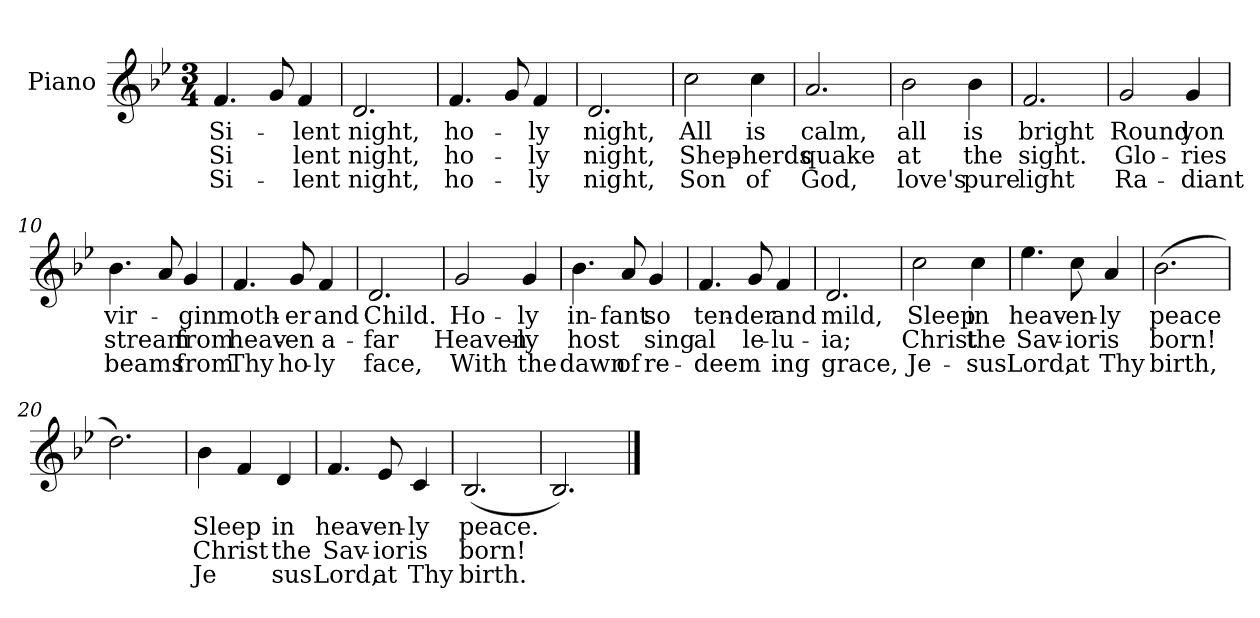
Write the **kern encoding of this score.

**kern	**text	**text	**text
*part1	*part1	*part1	*part1
*staff1	*staff1	*staff1	*staff1
*I"Piano	*	*	*
*I'Pno	*	*	*
*clefG2	*	*	*
*k[b-e-]	*	*	*
*B-:	*	*	*
*M3/4	*	*	*
=1	=1	=1	=1
4.f/	Si-	Si	Si-
8g/	.	.	.
4f/	-lent	lent	-lent
=2	=2	=2	=2
2.d/	night,	night,	night,
=3	=3	=3	=3
4.f/	ho-	ho-	ho-
8g/	.	.	.
4f/	-ly	-ly	-ly
=4	=4	=4	=4
2.d/	night,	night,	night,
=5	=5	=5	=5
2cc\	All	Shep-	Son
4cc\	is	-herds	of
=6	=6	=6	=6
2.a/	calm,	quake	God,
=7	=7	=7	=7
2b-\	all	at	love's
4b-\	is	the	pure
=8	=8	=8	=8
2.f/	bright	sight.	light
!!LO:LB:g=z
=9	=9	=9	=9
2g/	Round	Glo-	Ra-
4g/	yon	-ries	-diant
=10	=10	=10	=10
4.b-\	vir-	stream	beams
8a/	.	.	.
4g/	-gin	from	from
=11	=11	=11	=11
4.f/	moth-	heav-	Thy
8g/	-er	-en	ho-
4f/	and	a-	-ly
=12	=12	=12	=12
2.d/	Child.	-far	face,
=13	=13	=13	=13
2g/	Ho-	Heaven-	With
4g/	-ly	-ly	the
=14	=14	=14	=14
4.b-\	in-	host	dawn
8a/	-fant	.	of
4g/	so	sing	re-
!!LO:LB:g=z
=15	=15	=15	=15
4.f/	ten-	al	-deem
8g/	-der	le-	.
4f/	and	-lu-	ing
=16	=16	=16	=16
2.d/	mild,	-ia;	grace,
=17	=17	=17	=17
2cc\	Sleep	Christ	Je-
4cc\	in	the	-sus
=18	=18	=18	=18
4.ee-\	heav-	Sav-	Lord,
8cc\	-en-	-ior	at
4a/	-ly	is	Thy
=19	=19	=19	=19
(2.b-\	peace	born!	birth,
=20	=20	=20	=20
2.dd\)	.	.	.
=21	=21	=21	=21
4b-\	Sleep	Christ	Je
4f/	.	.	.
4d/	in	the	sus
!!LO:LB:g=z
=22	=22	=22	=22
4.f/	heav-	Sav-	Lord,
8e-/	-en-	-ior	at
4c/	-ly	is	Thy
=23	=23	=23	=23
(2.B-/	peace.	born!	birth.
=24	=24	=24	=24
2.B-/)	.	.	.
==	==	==	==
*-	*-	*-	*-
